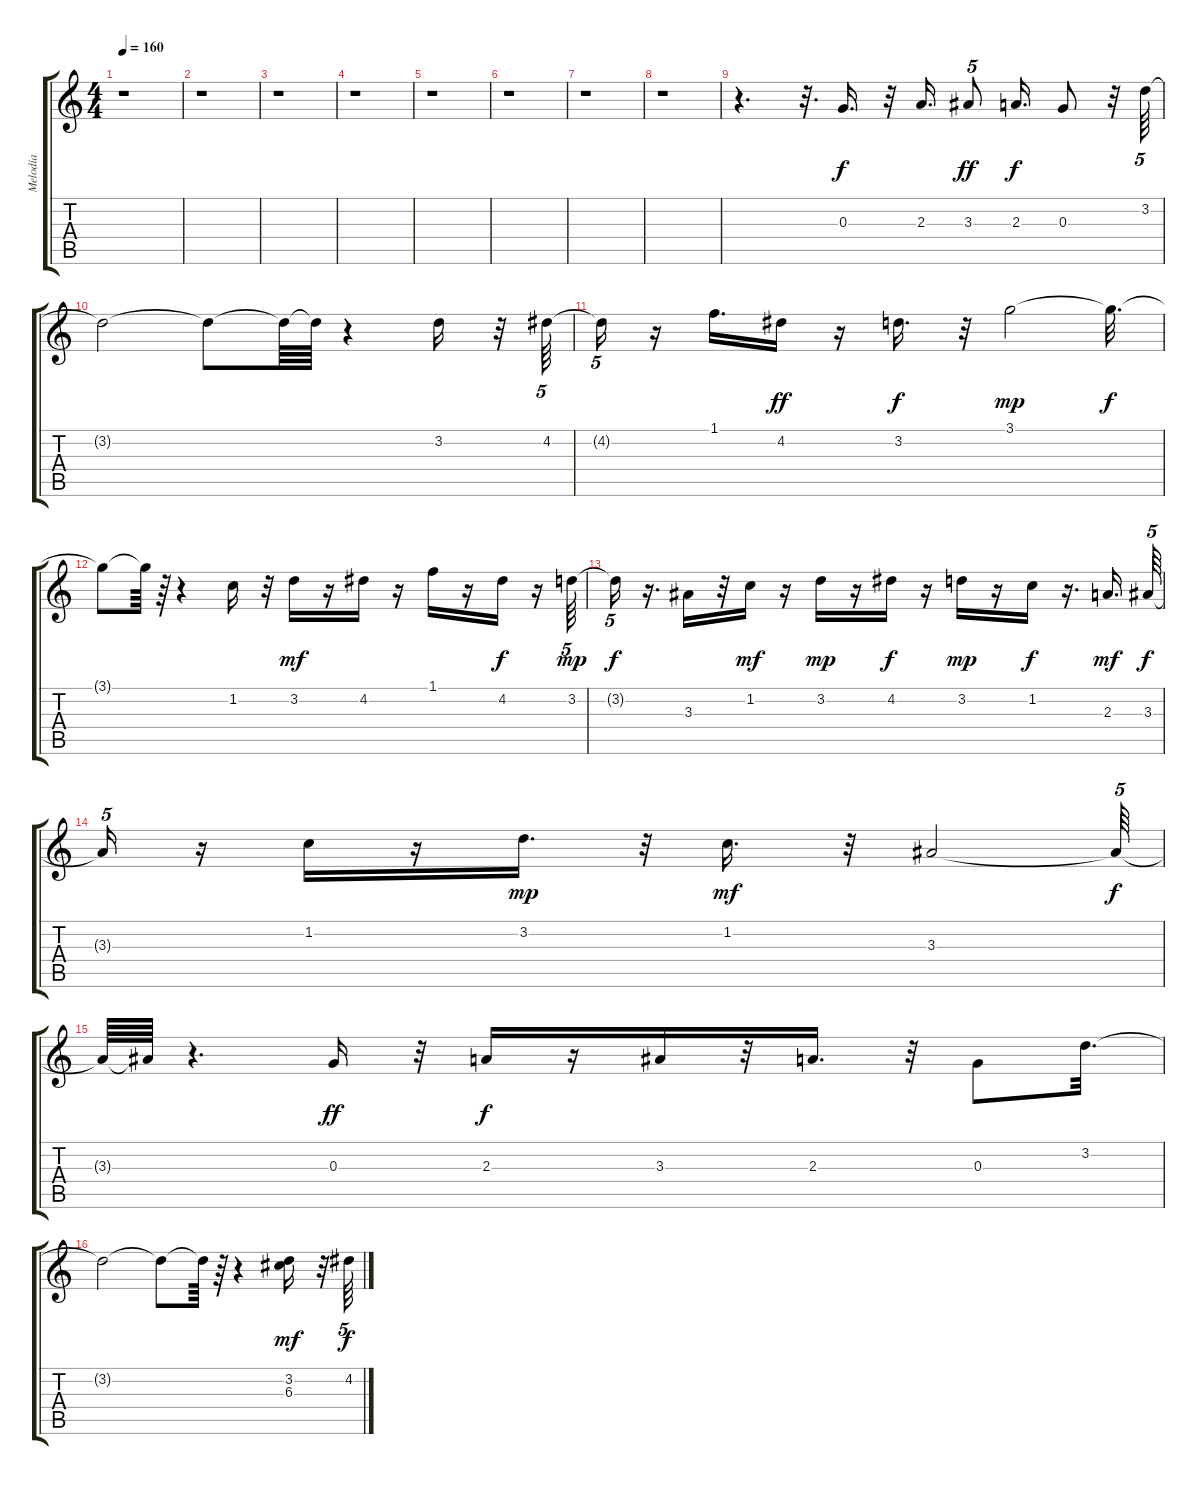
\track ("Melodía" "Melodía") {instrument electricguitarjazz}
\staff {score tabs}
\tuning (E4 B3 G3 D3 A2 E2) {hide}
\ts (4 4)
\tempo 160
\clef g2
\ks c
r.1{dy f} |
r.1 |
r.1 |
r.1 |
r.1 |
r.1 |
r.1 |
r.1 |
r.4{d} r.32{d} 0.3.16{d} r.32 2.3.16{d} 3.3.8{tu (5 4) dy ff} 2.3.16{d dy f} 0.3.8 r.32 3.2.64{tu (5 4)} |
3.2{t}.2 3.2{t}.8 3.2{t}.64 3.2{t}.64 r.4 3.2.16 r.32 4.2.64{tu (5 4)} |
4.2{t}.16{tu (5 4)} r.16 1.1.16{d} 4.2.16{dy ff} r.16 3.2.16{d dy f} r.32 3.1.2{dy mp} 3.1{t}.32{d dy f} |
3.1{t}.8 3.1{t}.64 r.64 r.4 1.2.16 r.32 3.2.16{dy mf} r.16 4.2.16 r.16 1.1.16 r.16 4.2.16{dy f} r.16 3.2.64{tu (5 4) dy mp} |
3.2{t}.16{tu (5 4) dy f} r.16{d} 3.3.16 r.32 1.2.16{dy mf} r.16 3.2.16{dy mp} r.16 4.2.16{dy f} r.16 3.2.16{dy mp} r.16 1.2.16{dy f} r.16{d} 2.3.16{d dy mf} 3.3.64{tu (5 4) dy f} |
3.3{t}.16{tu (5 4)} r.16 1.2.16 r.16 3.2.16{d dy mp} r.32 1.2.16{d dy mf} r.32 3.3.2 3.3{t}.64{tu (5 4) dy f} |
3.3{t}.64 3.3{t}.64 r.4{d} 0.3.16{dy ff} r.32 2.3.16{dy f} r.16 3.3.16 r.32 2.3.16{d} r.32 0.3.8 3.2.32{d} |
3.2{t}.2 3.2{t}.8 3.2{t}.64 r.64 r.4 (3.2 6.3).16{dy mf} r.32 4.2.64{tu (5 4) dy f}
